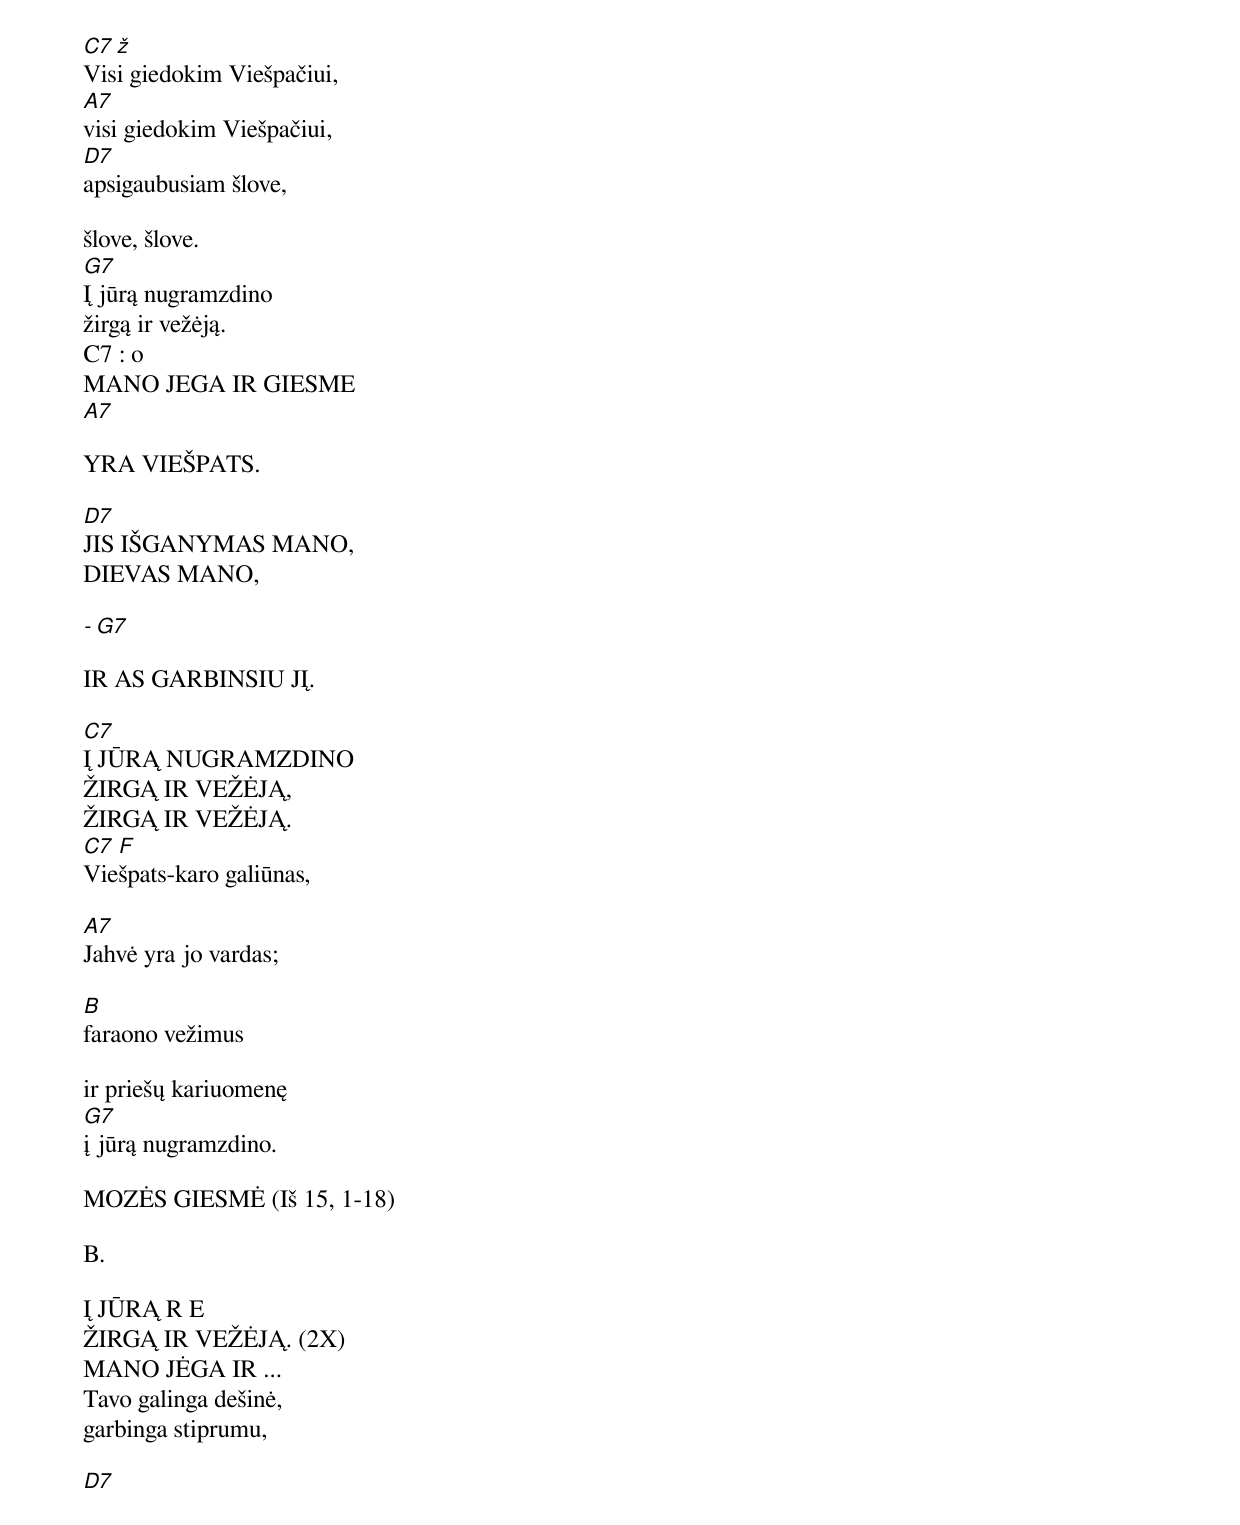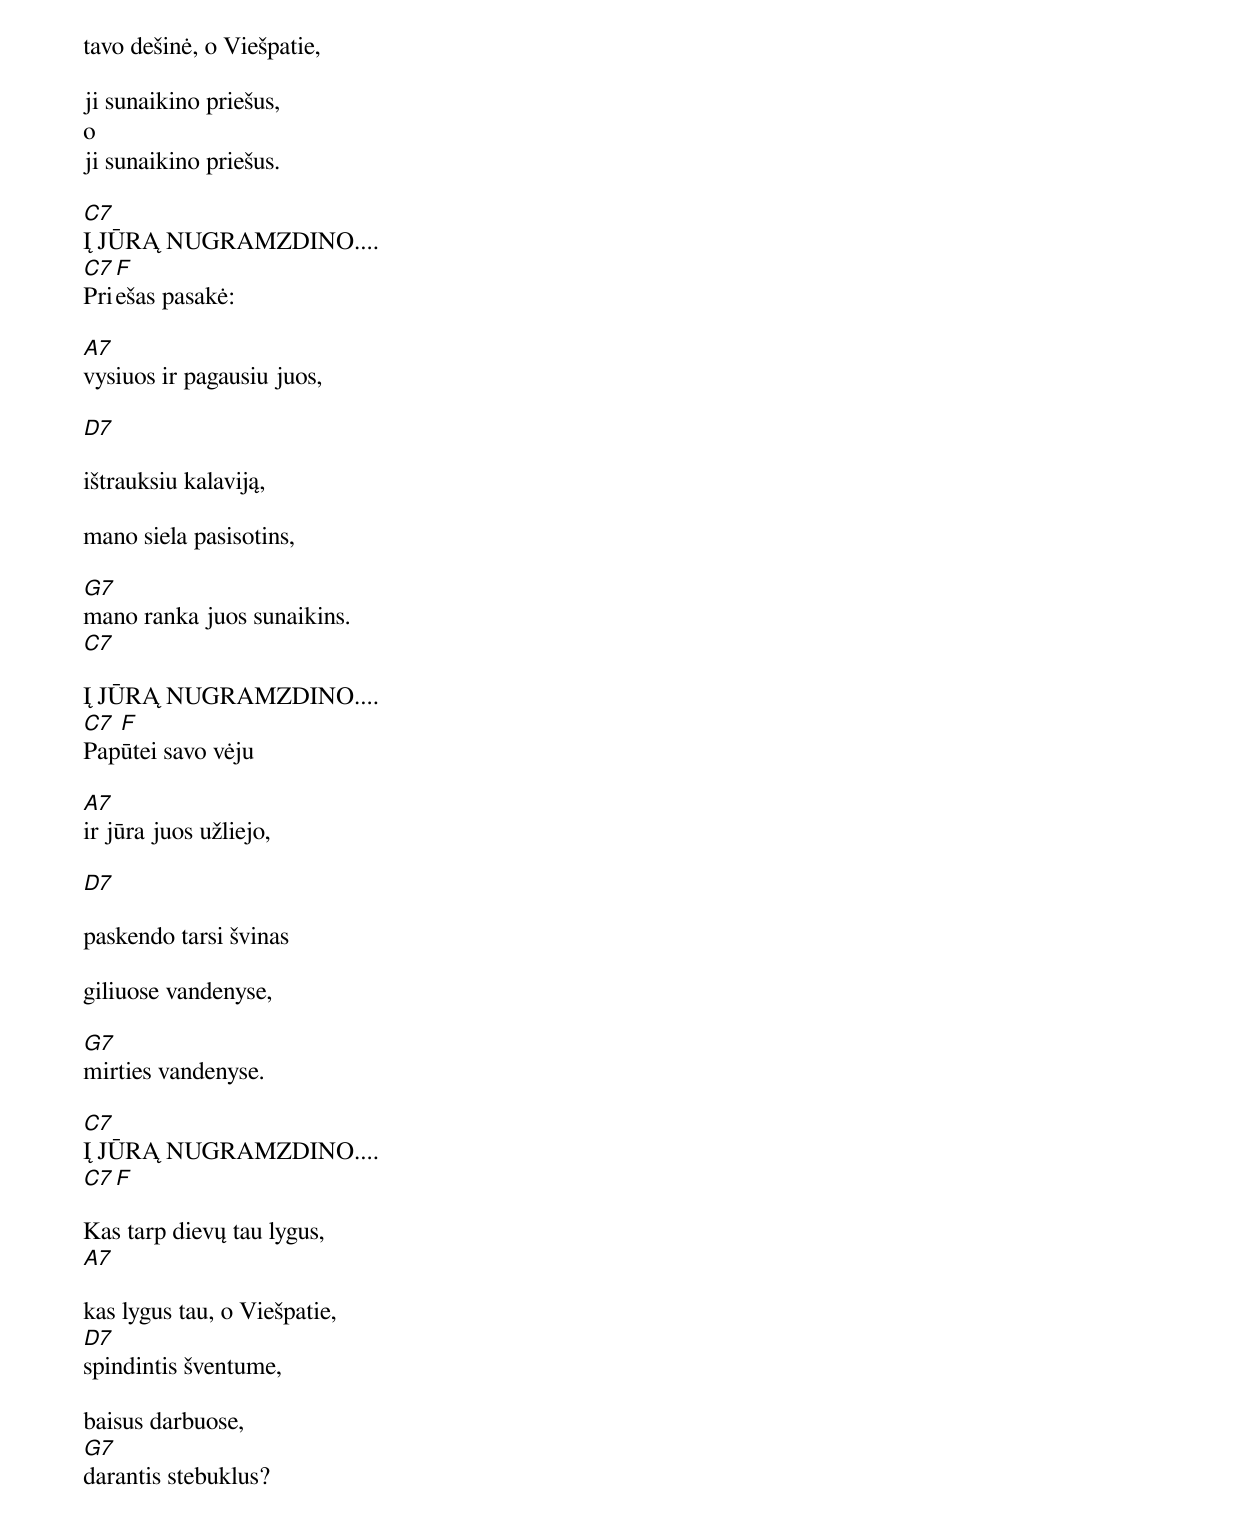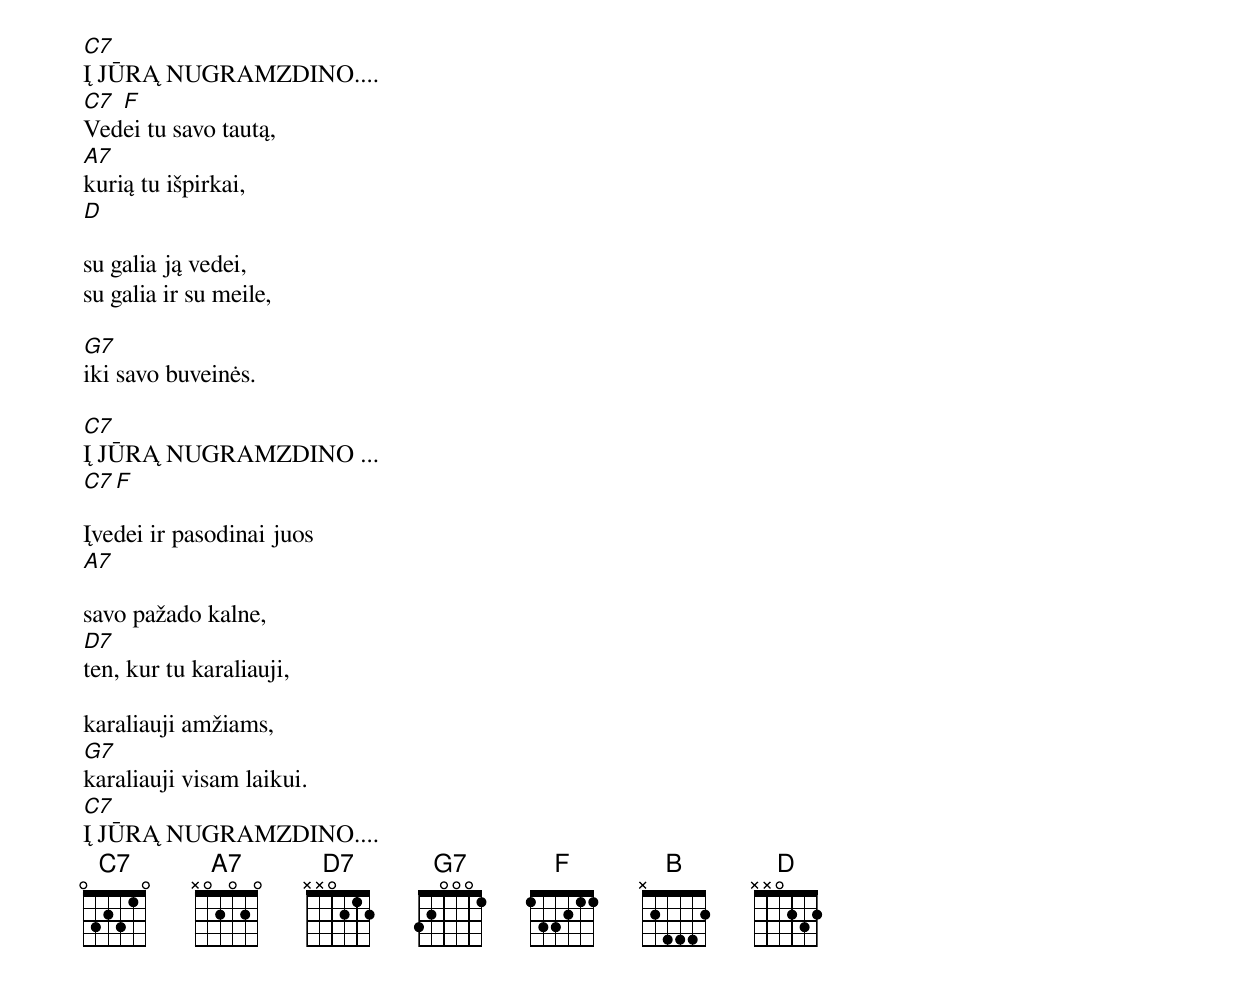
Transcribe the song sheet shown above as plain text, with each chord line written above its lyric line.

C7 ž
Visi giedokim Viešpačiui,
A7
visi giedokim Viešpačiui,
D7
apsigaubusiam šlove,

šlove, šlove.
G7
Į jūrą nugramzdino
žirgą ir vežėją.
C7 : o
MANO JEGA IR GIESME
A7

YRA VIEŠPATS.

D7
JIS IŠGANYMAS MANO,
DIEVAS MANO,

- G7

IR AS GARBINSIU JĮ.

C7
Į JŪRĄ NUGRAMZDINO
ŽIRGĄ IR VEŽĖJĄ,
ŽIRGĄ IR VEŽĖJĄ.
C7 F
Viešpats-karo galiūnas,

A7
Jahvė yra jo vardas;

B
faraono vežimus

ir priešų kariuomenę
G7
į jūrą nugramzdino.

MOZĖS GIESMĖ (Iš 15, 1-18)

B.

Į JŪRĄ R E
ŽIRGĄ IR VEŽĖJĄ. (2X)
MANO JĖGA IR ...
Tavo galinga dešinė,
garbinga stiprumu,

D7

tavo dešinė, o Viešpatie,

ji sunaikino priešus,
o
ji sunaikino priešus.

C7
Į JŪRĄ NUGRAMZDINO....
C7 F
Priešas pasakė:

A7
vysiuos ir pagausiu juos,

D7

ištrauksiu kalaviją,

mano siela pasisotins,

G7
mano ranka juos sunaikins.
C7

Į JŪRĄ NUGRAMZDINO....
C7 F
Papūtei savo vėju

A7
ir jūra juos užliejo,

D7

paskendo tarsi švinas

giliuose vandenyse,

G7
mirties vandenyse.

C7
Į JŪRĄ NUGRAMZDINO....
C7 F

Kas tarp dievų tau lygus,
A7

kas lygus tau, o Viešpatie,
D7
spindintis šventume,

baisus darbuose,
G7
darantis stebuklus?

C7
Į JŪRĄ NUGRAMZDINO....
C7 F
Vedei tu savo tautą,
A7
kurią tu išpirkai,
D

su galia ją vedei,
su galia ir su meile,

G7
iki savo buveinės.

C7
Į JŪRĄ NUGRAMZDINO ...
C7 F

Įvedei ir pasodinai juos
A7

savo pažado kalne,
D7
ten, kur tu karaliauji,

karaliauji amžiams,
G7
karaliauji visam laikui.
C7
Į JŪRĄ NUGRAMZDINO....
